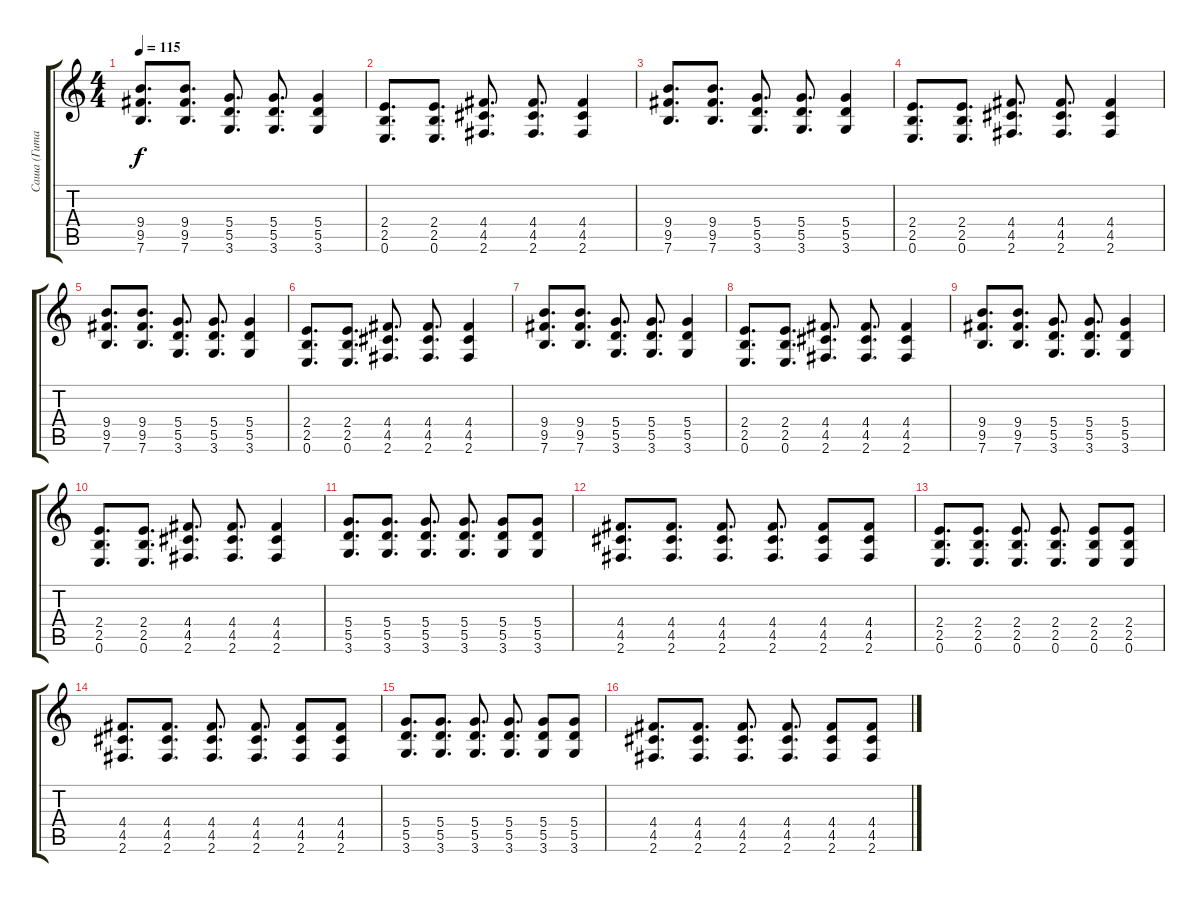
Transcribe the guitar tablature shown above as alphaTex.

\track ("Саша (Гитара)" "Саша (Гита") {instrument acousticguitarsteel}
\staff {score tabs}
\tuning (E4 B3 G3 D3 A2 E2) {hide}
\ts (4 4)
\tempo 115
\clef g2
\ks c
(9.4 9.5 7.6).8{d dy f} (9.4 9.5 7.6).8{d} (5.4 5.5 3.6).8{d} (5.4 5.5 3.6).8{d} (5.4 5.5 3.6).4 |
(2.4 2.5 0.6).8{d} (2.4 2.5 0.6).8{d} (4.4 4.5 2.6).8{d} (4.4 4.5 2.6).8{d} (4.4 4.5 2.6).4 |
(9.4 9.5 7.6).8{d} (9.4 9.5 7.6).8{d} (5.4 5.5 3.6).8{d} (5.4 5.5 3.6).8{d} (5.4 5.5 3.6).4 |
(2.4 2.5 0.6).8{d} (2.4 2.5 0.6).8{d} (4.4 4.5 2.6).8{d} (4.4 4.5 2.6).8{d} (4.4 4.5 2.6).4 |
(9.4 9.5 7.6).8{d} (9.4 9.5 7.6).8{d} (5.4 5.5 3.6).8{d} (5.4 5.5 3.6).8{d} (5.4 5.5 3.6).4 |
(2.4 2.5 0.6).8{d} (2.4 2.5 0.6).8{d} (4.4 4.5 2.6).8{d} (4.4 4.5 2.6).8{d} (4.4 4.5 2.6).4 |
(9.4 9.5 7.6).8{d} (9.4 9.5 7.6).8{d} (5.4 5.5 3.6).8{d} (5.4 5.5 3.6).8{d} (5.4 5.5 3.6).4 |
(2.4 2.5 0.6).8{d} (2.4 2.5 0.6).8{d} (4.4 4.5 2.6).8{d} (4.4 4.5 2.6).8{d} (4.4 4.5 2.6).4 |
(9.4 9.5 7.6).8{d} (9.4 9.5 7.6).8{d} (5.4 5.5 3.6).8{d} (5.4 5.5 3.6).8{d} (5.4 5.5 3.6).4 |
(2.4 2.5 0.6).8{d} (2.4 2.5 0.6).8{d} (4.4 4.5 2.6).8{d} (4.4 4.5 2.6).8{d} (4.4 4.5 2.6).4 |
(5.4 5.5 3.6).8{d} (5.4 5.5 3.6).8{d} (5.4 5.5 3.6).8{d} (5.4 5.5 3.6).8{d} (5.4 5.5 3.6).8 (5.4 5.5 3.6).8 |
(4.4 4.5 2.6).8{d} (4.4 4.5 2.6).8{d} (4.4 4.5 2.6).8{d} (4.4 4.5 2.6).8{d} (4.4 4.5 2.6).8 (4.4 4.5 2.6).8 |
(2.4 2.5 0.6).8{d} (2.4 2.5 0.6).8{d} (2.4 2.5 0.6).8{d} (2.4 2.5 0.6).8{d} (2.4 2.5 0.6).8 (2.4 2.5 0.6).8 |
(4.4 4.5 2.6).8{d} (4.4 4.5 2.6).8{d} (4.4 4.5 2.6).8{d} (4.4 4.5 2.6).8{d} (4.4 4.5 2.6).8 (4.4 4.5 2.6).8 |
(5.4 5.5 3.6).8{d} (5.4 5.5 3.6).8{d} (5.4 5.5 3.6).8{d} (5.4 5.5 3.6).8{d} (5.4 5.5 3.6).8 (5.4 5.5 3.6).8 |
(4.4 4.5 2.6).8{d} (4.4 4.5 2.6).8{d} (4.4 4.5 2.6).8{d} (4.4 4.5 2.6).8{d} (4.4 4.5 2.6).8 (4.4 4.5 2.6).8
